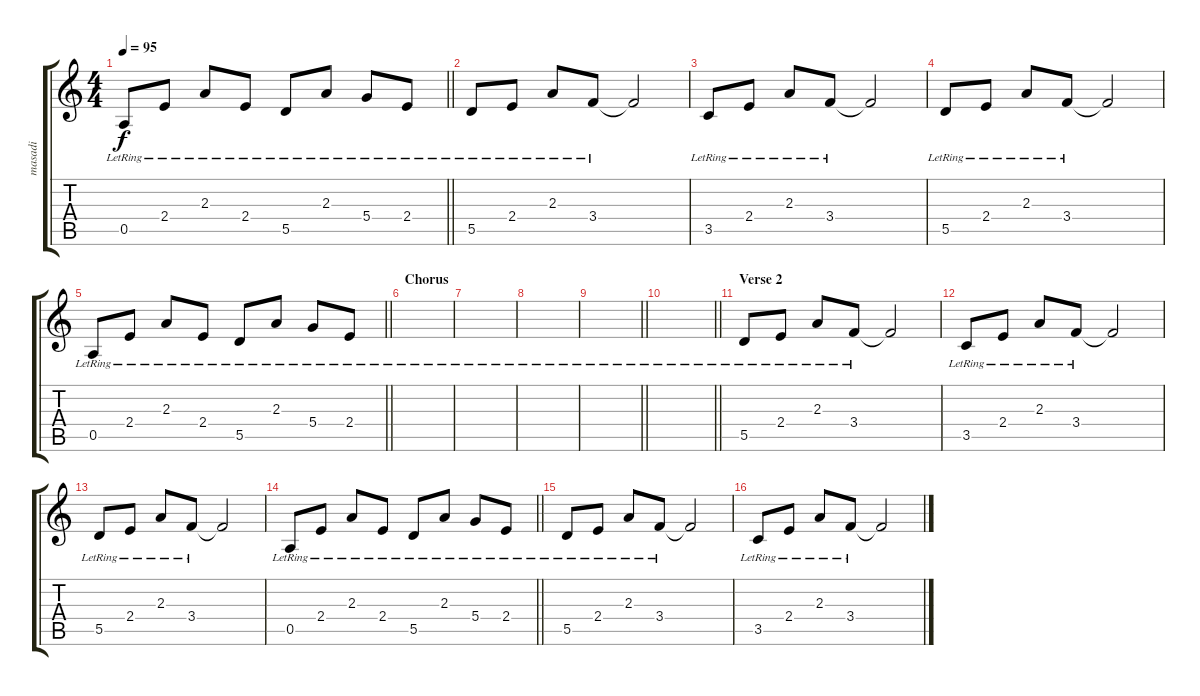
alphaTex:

\track ("masadi" "masadi") {instrument acousticguitarsteel}
\staff {score tabs}
\tuning (E4 B3 G3 D3 A2 E2) {hide}
\ts (4 4)
\tempo 95
\clef g2
\barLineRight lightlight
\ks c
0.5{lr}.8{dy f} 2.4{lr}.8 2.3{lr}.8 2.4{lr}.8 5.5{lr}.8 2.3{lr}.8 5.4{lr}.8 2.4{lr}.8 |
5.5{lr}.8 2.4{lr}.8 2.3{lr}.8 3.4{lr}.8 3.4{t}.2 |
3.5{lr}.8 2.4{lr}.8 2.3{lr}.8 3.4{lr}.8 3.4{t}.2 |
5.5{lr}.8 2.4{lr}.8 2.3{lr}.8 3.4{lr}.8 3.4{t}.2 |
\barLineRight lightlight
0.5{lr}.8 2.4{lr}.8 2.3{lr}.8 2.4{lr}.8 5.5{lr}.8 2.3{lr}.8 5.4{lr}.8 2.4{lr}.8 |
\section ("" "Chorus")
|
|
|
\barLineRight lightlight
|
\barLineRight lightlight
|
\section ("" "Verse 2")
5.5{lr}.8 2.4{lr}.8 2.3{lr}.8 3.4{lr}.8 3.4{t}.2 |
3.5{lr}.8 2.4{lr}.8 2.3{lr}.8 3.4{lr}.8 3.4{t}.2 |
5.5{lr}.8 2.4{lr}.8 2.3{lr}.8 3.4{lr}.8 3.4{t}.2 |
\barLineRight lightlight
0.5{lr}.8 2.4{lr}.8 2.3{lr}.8 2.4{lr}.8 5.5{lr}.8 2.3{lr}.8 5.4{lr}.8 2.4{lr}.8 |
5.5{lr}.8 2.4{lr}.8 2.3{lr}.8 3.4{lr}.8 3.4{t}.2 |
3.5{lr}.8 2.4{lr}.8 2.3{lr}.8 3.4{lr}.8 3.4{t}.2
